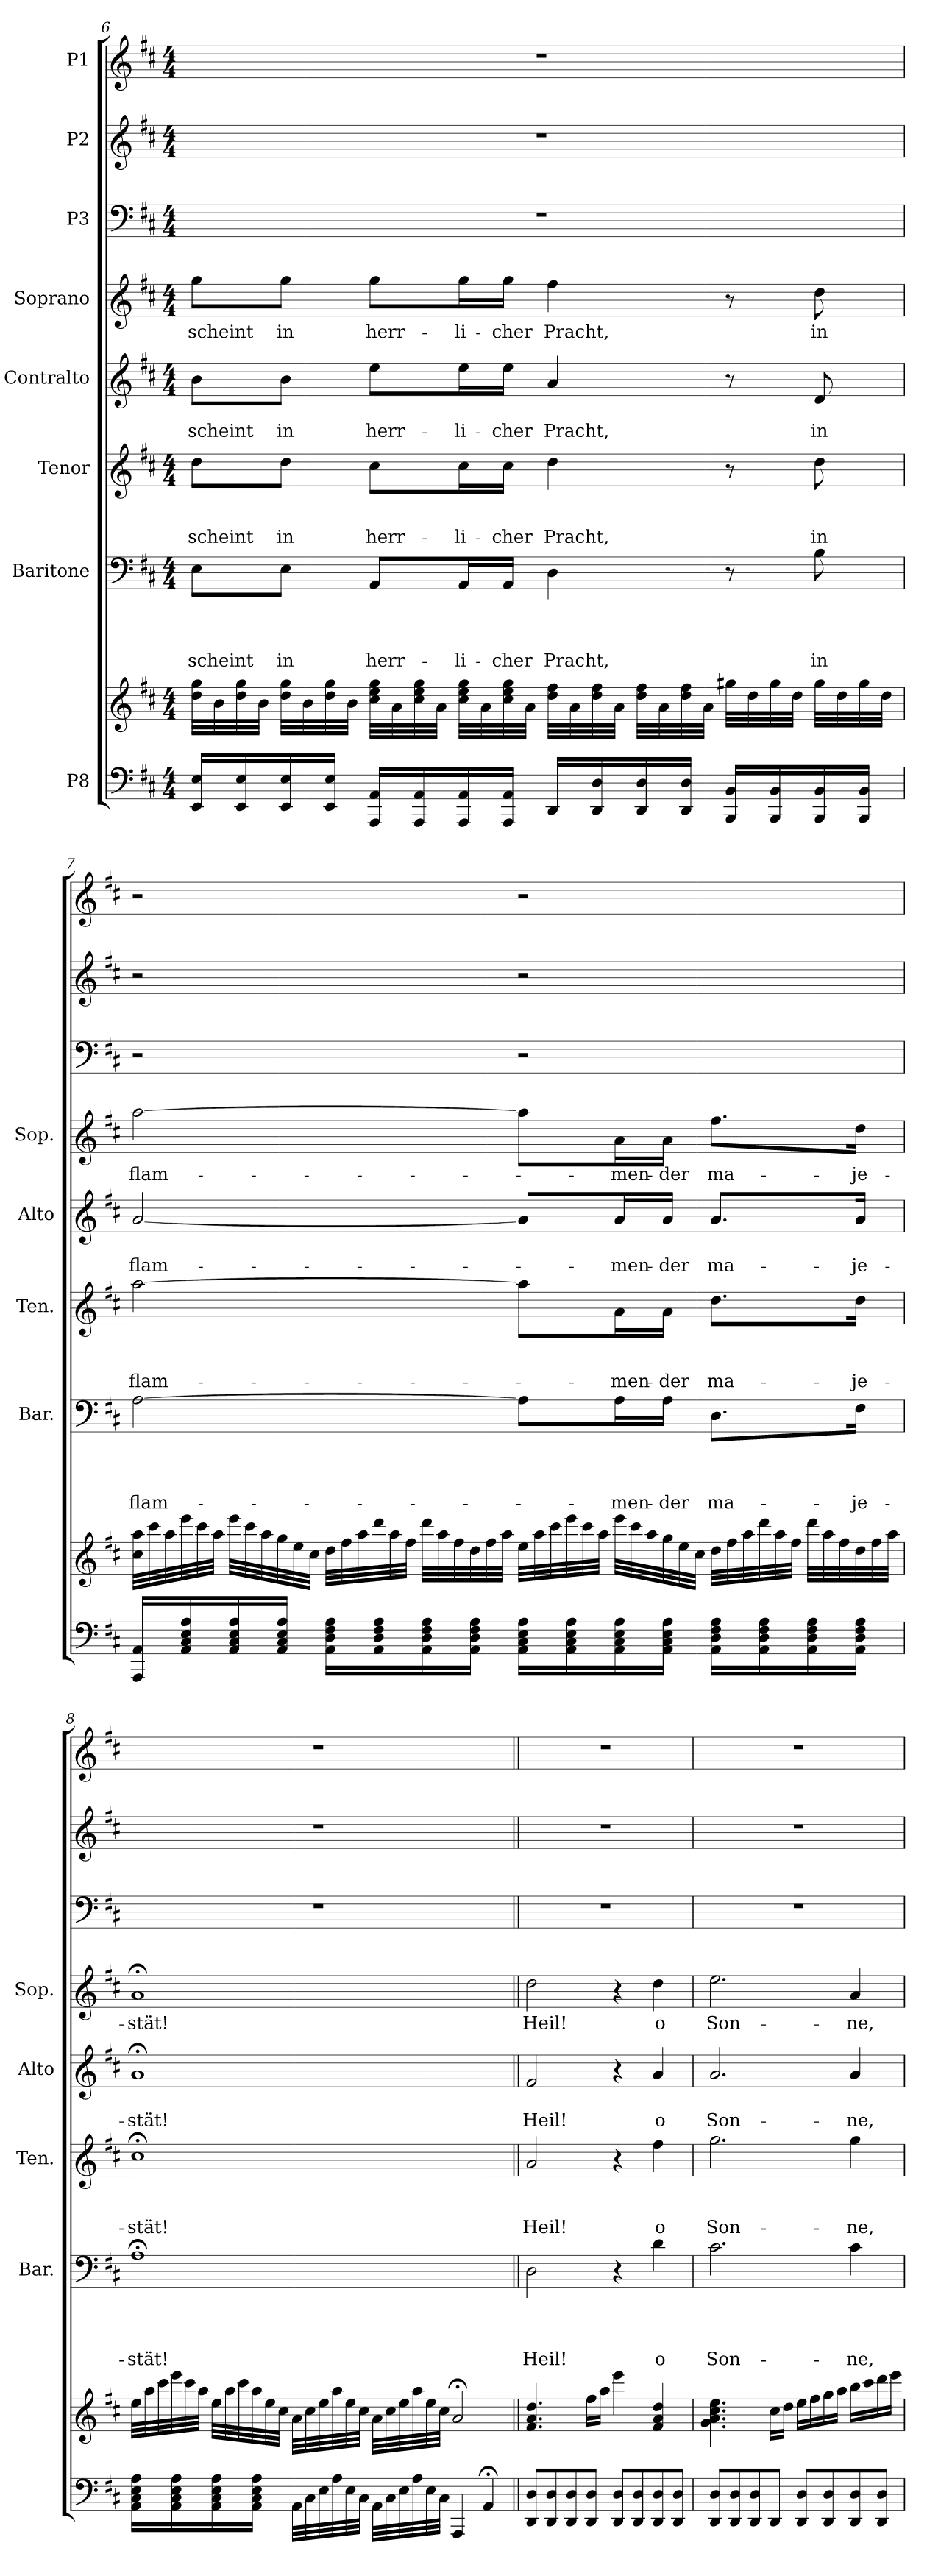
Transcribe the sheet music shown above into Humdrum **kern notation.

**kern	**kern	**kern	**text	**text	**text	**text	**kern	**text	**text	**text	**kern	**text	**text	**kern	**text	**kern	**kern	**kern
*part8	*part8	*part7	*part7	*part7	*part7	*part7	*part6	*part6	*part6	*part6	*part5	*part5	*part5	*part4	*part4	*part3	*part2	*part1
*staff9	*staff8	*staff7	*staff7	*staff7	*staff7	*staff7	*staff6	*staff6	*staff6	*staff6	*staff5	*staff5	*staff5	*staff4	*staff4	*staff3	*staff2	*staff1
*I"P8	*	*I"Baritone	*	*	*	*	*I"Tenor	*	*	*	*I"Contralto	*	*	*I"Soprano	*	*I"P3	*I"P2	*I"P1
*	*	*I'Bar.	*	*	*	*	*I'Ten.	*	*	*	*I'Alto	*	*	*I'Sop.	*	*	*	*
!!LO:PB:g=z
*clefF4	*clefG2	*clefF4	*	*	*	*	*clefG2	*	*	*	*clefG2	*	*	*clefG2	*	*clefF4	*clefG2	*clefG2
*	*	*	*	*	*	*	*ITrd7c12	*	*	*	*	*	*	*	*	*	*ITrd7c12	*
*k[f#c#]	*k[f#c#]	*k[f#c#]	*	*	*	*	*k[f#c#]	*	*	*	*k[f#c#]	*	*	*k[f#c#]	*	*k[f#c#]	*k[f#c#]	*k[f#c#]
*D:	*D:	*D:	*	*	*	*	*D:	*	*	*	*D:	*	*	*D:	*	*D:	*D:	*D:
*M4/4	*M4/4	*M4/4	*	*	*	*	*M4/4	*	*	*	*M4/4	*	*	*M4/4	*	*M4/4	*M4/4	*M4/4
=6	=6	=6	=6	=6	=6	=6	=6	=6	=6	=6	=6	=6	=6	=6	=6	=6	=6	=6
*^	*^	*	*	*	*	*	*	*	*	*	*	*	*	*	*	*	*	*
*	*	*	*^	*	*	*	*	*	*	*	*	*	*	*	*	*	*	*	*	*
!	!	!	!	!	!	!	!	!	!LO:LY:b	!	!	!	!LO:LY:b	!	!	!LO:LY:b	!	!LO:LY:b	!	!	!
16EE/ 16E/LL	1ryy	1ryy	1ryy	32dd\ 32gg\LLL	8E\L	.	.	.	scheint	8d\L	.	.	scheint	8b\L	.	scheint	8gg\L	scheint	1r	1r	1r
.	.	.	.	32b\	.	.	.	.	.	.	.	.	.	.	.	.	.	.	.	.	.
16EE/ 16E/	.	.	.	32dd\ 32gg\	.	.	.	.	.	.	.	.	.	.	.	.	.	.	.	.	.
.	.	.	.	32b\JJJ	.	.	.	.	.	.	.	.	.	.	.	.	.	.	.	.	.
!	!	!	!	!	!	!	!	!	!LO:LY:b	!	!	!	!LO:LY:b	!	!	!LO:LY:b	!	!LO:LY:b	!	!	!
16EE/ 16E/	.	.	.	32dd\ 32gg\LLL	8E\J	.	.	.	in	8d\J	.	.	in	8b\J	.	in	8gg\J	in	.	.	.
.	.	.	.	32b\	.	.	.	.	.	.	.	.	.	.	.	.	.	.	.	.	.
16EE/ 16E/JJ	.	.	.	32dd\ 32gg\	.	.	.	.	.	.	.	.	.	.	.	.	.	.	.	.	.
.	.	.	.	32b\JJJ	.	.	.	.	.	.	.	.	.	.	.	.	.	.	.	.	.
!	!	!	!	!	!	!	!	!	!LO:LY:b	!	!	!	!LO:LY:b	!	!	!LO:LY:b	!	!LO:LY:b	!	!	!
16AAA/ 16AA/LL	.	.	.	32cc#\ 32ee\ 32gg\LLL	8AA/L	.	.	.	herr-	8c#\L	.	.	herr-	8ee\L	.	herr-	8gg\L	herr-	.	.	.
.	.	.	.	32a\	.	.	.	.	.	.	.	.	.	.	.	.	.	.	.	.	.
16AAA/ 16AA/	.	.	.	32cc#\ 32ee\ 32gg\	.	.	.	.	.	.	.	.	.	.	.	.	.	.	.	.	.
.	.	.	.	32a\JJJ	.	.	.	.	.	.	.	.	.	.	.	.	.	.	.	.	.
!	!	!	!	!	!	!	!	!	!LO:LY:b	!	!	!	!LO:LY:b	!	!	!LO:LY:b	!	!LO:LY:b	!	!	!
16AAA/ 16AA/	.	.	.	32cc#\ 32ee\ 32gg\LLL	16AA/L	.	.	.	-li-	16c#\L	.	.	-li-	16ee\L	.	-li-	16gg\L	-li-	.	.	.
.	.	.	.	32a\	.	.	.	.	.	.	.	.	.	.	.	.	.	.	.	.	.
!	!	!	!	!	!	!	!	!	!LO:LY:b	!	!	!	!LO:LY:b	!	!	!LO:LY:b	!	!LO:LY:b	!	!	!
16AAA/ 16AA/JJ	.	.	.	32cc#\ 32ee\ 32gg\	16AA/JJ	.	.	.	-cher	16c#\JJ	.	.	-cher	16ee\JJ	.	-cher	16gg\JJ	-cher	.	.	.
.	.	.	.	32a\JJJ	.	.	.	.	.	.	.	.	.	.	.	.	.	.	.	.	.
!	!	!	!	!	!	!	!	!	!LO:LY:b	!	!	!	!LO:LY:b	!	!	!LO:LY:b	!	!LO:LY:b	!	!	!
16DD/LL	.	.	.	32dd\ 32ff#\LLL	4D\	.	.	.	Pracht,	4d\	.	.	Pracht,	4a/	.	Pracht,	4ff#\	Pracht,	.	.	.
.	.	.	.	32a\	.	.	.	.	.	.	.	.	.	.	.	.	.	.	.	.	.
16DD/ 16D/	.	.	.	32dd\ 32ff#\	.	.	.	.	.	.	.	.	.	.	.	.	.	.	.	.	.
.	.	.	.	32a\JJJ	.	.	.	.	.	.	.	.	.	.	.	.	.	.	.	.	.
16DD/ 16D/	.	.	.	32dd\ 32ff#\LLL	.	.	.	.	.	.	.	.	.	.	.	.	.	.	.	.	.
.	.	.	.	32a\	.	.	.	.	.	.	.	.	.	.	.	.	.	.	.	.	.
16DD/ 16D/JJ	.	.	.	32dd\ 32ff#\	.	.	.	.	.	.	.	.	.	.	.	.	.	.	.	.	.
.	.	.	.	32a\JJJ	.	.	.	.	.	.	.	.	.	.	.	.	.	.	.	.	.
16BBB/ 16BB/LL	.	.	.	32gg#X\LLL	8r	.	.	.	.	8r	.	.	.	8r	.	.	8r	.	.	.	.
.	.	.	.	32dd\	.	.	.	.	.	.	.	.	.	.	.	.	.	.	.	.	.
16BBB/ 16BB/	.	.	.	32gg#\	.	.	.	.	.	.	.	.	.	.	.	.	.	.	.	.	.
.	.	.	.	32dd\JJJ	.	.	.	.	.	.	.	.	.	.	.	.	.	.	.	.	.
!	!	!	!	!	!	!	!	!	!LO:LY:b	!	!	!	!LO:LY:b	!	!	!LO:LY:b	!	!LO:LY:b	!	!	!
16BBB/ 16BB/	.	.	.	32gg#\LLL	8B\	.	.	.	in	8d\	.	.	in	8d/	.	in	8dd\	in	.	.	.
.	.	.	.	32dd\	.	.	.	.	.	.	.	.	.	.	.	.	.	.	.	.	.
16BBB/ 16BB/JJ	.	.	.	32gg#\	.	.	.	.	.	.	.	.	.	.	.	.	.	.	.	.	.
.	.	.	.	32dd\JJJ	.	.	.	.	.	.	.	.	.	.	.	.	.	.	.	.	.
!!LO:PB:g=z
=7	=7	=7	=7	=7	=7	=7	=7	=7	=7	=7	=7	=7	=7	=7	=7	=7	=7	=7	=7	=7	=7
*	*	*	*	*Xtuplet	*	*	*	*	*	*	*	*	*	*	*	*	*	*	*	*	*
!	!	!	!	!	!	!	!	!	!LO:LY:b	!	!	!	!LO:LY:b	!	!	!LO:LY:b	!	!LO:LY:b	!	!	!
16AAA/ 16AA/LL	1ryy	1ryy	1ryy	48cc#\ 48aa\LLL	[>2A\	.	.	.	flam-	[>2a\	.	.	flam-	[<2a/	.	flam-	[>2aa\	flam-	2r	2r	2r
.	.	.	.	48ccc#\	.	.	.	.	.	.	.	.	.	.	.	.	.	.	.	.	.
.	.	.	.	48aa\	.	.	.	.	.	.	.	.	.	.	.	.	.	.	.	.	.
16AA/ 16C#/ 16E/ 16A/	.	.	.	48eee\	.	.	.	.	.	.	.	.	.	.	.	.	.	.	.	.	.
.	.	.	.	48ccc#\	.	.	.	.	.	.	.	.	.	.	.	.	.	.	.	.	.
.	.	.	.	48aa\JJJ	.	.	.	.	.	.	.	.	.	.	.	.	.	.	.	.	.
16AA/ 16C#/ 16E/ 16A/	.	.	.	48eee\LLL	.	.	.	.	.	.	.	.	.	.	.	.	.	.	.	.	.
.	.	.	.	48ccc#\	.	.	.	.	.	.	.	.	.	.	.	.	.	.	.	.	.
.	.	.	.	48aa\	.	.	.	.	.	.	.	.	.	.	.	.	.	.	.	.	.
16AA/ 16C#/ 16E/ 16A/JJ	.	.	.	48gg\	.	.	.	.	.	.	.	.	.	.	.	.	.	.	.	.	.
.	.	.	.	48ee\	.	.	.	.	.	.	.	.	.	.	.	.	.	.	.	.	.
.	.	.	.	48cc#\JJJ	.	.	.	.	.	.	.	.	.	.	.	.	.	.	.	.	.
16AA\ 16D\ 16F#\ 16A\LL	.	.	.	48dd\LLL	.	.	.	.	.	.	.	.	.	.	.	.	.	.	.	.	.
.	.	.	.	48ff#\	.	.	.	.	.	.	.	.	.	.	.	.	.	.	.	.	.
.	.	.	.	48aa\	.	.	.	.	.	.	.	.	.	.	.	.	.	.	.	.	.
16AA\ 16D\ 16F#\ 16A\	.	.	.	48ddd\	.	.	.	.	.	.	.	.	.	.	.	.	.	.	.	.	.
.	.	.	.	48aa\	.	.	.	.	.	.	.	.	.	.	.	.	.	.	.	.	.
.	.	.	.	48ff#\JJJ	.	.	.	.	.	.	.	.	.	.	.	.	.	.	.	.	.
16AA\ 16D\ 16F#\ 16A\	.	.	.	48ddd\LLL	.	.	.	.	.	.	.	.	.	.	.	.	.	.	.	.	.
.	.	.	.	48aa\	.	.	.	.	.	.	.	.	.	.	.	.	.	.	.	.	.
.	.	.	.	48ff#\	.	.	.	.	.	.	.	.	.	.	.	.	.	.	.	.	.
16AA\ 16D\ 16F#\ 16A\JJ	.	.	.	48dd\	.	.	.	.	.	.	.	.	.	.	.	.	.	.	.	.	.
.	.	.	.	48ff#\	.	.	.	.	.	.	.	.	.	.	.	.	.	.	.	.	.
.	.	.	.	48aa\JJJ	.	.	.	.	.	.	.	.	.	.	.	.	.	.	.	.	.
16AA\ 16C#\ 16E\ 16A\LL	.	.	.	48ee\LLL	8A\L]	.	.	.	.	8a\L]	.	.	.	8a/L]	.	.	8aa\L]	.	2r	2r	2r
.	.	.	.	48aa\	.	.	.	.	.	.	.	.	.	.	.	.	.	.	.	.	.
.	.	.	.	48ccc#\	.	.	.	.	.	.	.	.	.	.	.	.	.	.	.	.	.
16AA\ 16C#\ 16E\ 16A\	.	.	.	48eee\	.	.	.	.	.	.	.	.	.	.	.	.	.	.	.	.	.
.	.	.	.	48ccc#\	.	.	.	.	.	.	.	.	.	.	.	.	.	.	.	.	.
.	.	.	.	48aa\JJJ	.	.	.	.	.	.	.	.	.	.	.	.	.	.	.	.	.
!	!	!	!	!	!	!	!	!	!LO:LY:b	!	!	!	!LO:LY:b	!	!	!LO:LY:b	!	!LO:LY:b	!	!	!
16AA\ 16C#\ 16E\ 16A\	.	.	.	48eee\LLL	16A\L	.	.	.	-men-	16A\L	.	.	-men-	16a/L	.	-men-	16a\L	-men-	.	.	.
.	.	.	.	48ccc#\	.	.	.	.	.	.	.	.	.	.	.	.	.	.	.	.	.
.	.	.	.	48aa\	.	.	.	.	.	.	.	.	.	.	.	.	.	.	.	.	.
!	!	!	!	!	!	!	!	!	!LO:LY:b	!	!	!	!LO:LY:b	!	!	!LO:LY:b	!	!LO:LY:b	!	!	!
16AA\ 16C#\ 16E\ 16A\JJ	.	.	.	48gg\	16A\JJ	.	.	.	-der	16A\JJ	.	.	-der	16a/JJ	.	-der	16a\JJ	-der	.	.	.
.	.	.	.	48ee\	.	.	.	.	.	.	.	.	.	.	.	.	.	.	.	.	.
.	.	.	.	48cc#\JJJ	.	.	.	.	.	.	.	.	.	.	.	.	.	.	.	.	.
!	!	!	!	!	!	!	!	!	!LO:LY:b	!	!	!	!LO:LY:b	!	!	!LO:LY:b	!	!LO:LY:b	!	!	!
16AA\ 16D\ 16F#\ 16A\LL	.	.	.	48dd\LLL	8.D\L	.	.	.	ma-	8.d\L	.	.	ma-	8.a/L	.	ma-	8.ff#\L	ma-	.	.	.
.	.	.	.	48ff#\	.	.	.	.	.	.	.	.	.	.	.	.	.	.	.	.	.
.	.	.	.	48aa\	.	.	.	.	.	.	.	.	.	.	.	.	.	.	.	.	.
16AA\ 16D\ 16F#\ 16A\	.	.	.	48ddd\	.	.	.	.	.	.	.	.	.	.	.	.	.	.	.	.	.
.	.	.	.	48aa\	.	.	.	.	.	.	.	.	.	.	.	.	.	.	.	.	.
.	.	.	.	48ff#\JJJ	.	.	.	.	.	.	.	.	.	.	.	.	.	.	.	.	.
16AA\ 16D\ 16F#\ 16A\	.	.	.	48ddd\LLL	.	.	.	.	.	.	.	.	.	.	.	.	.	.	.	.	.
.	.	.	.	48aa\	.	.	.	.	.	.	.	.	.	.	.	.	.	.	.	.	.
.	.	.	.	48ff#\	.	.	.	.	.	.	.	.	.	.	.	.	.	.	.	.	.
!	!	!	!	!	!	!	!	!	!LO:LY:b	!	!	!	!LO:LY:b	!	!	!LO:LY:b	!	!LO:LY:b	!	!	!
16AA\ 16D\ 16F#\ 16A\JJ	.	.	.	48dd\	16F#\Jk	.	.	.	-je-	16d\Jk	.	.	-je-	16a/Jk	.	-je-	16dd\Jk	-je-	.	.	.
.	.	.	.	48ff#\	.	.	.	.	.	.	.	.	.	.	.	.	.	.	.	.	.
.	.	.	.	48aa\JJJ	.	.	.	.	.	.	.	.	.	.	.	.	.	.	.	.	.
!!LO:PB:g=z
=8	=8	=8	=8	=8	=8	=8	=8	=8	=8	=8	=8	=8	=8	=8	=8	=8	=8	=8	=8	=8	=8
!	!	!	!	!	!	!	!	!	!LO:LY:b	!	!	!	!LO:LY:b	!	!	!LO:LY:b	!	!LO:LY:b	!	!	!
16AA\ 16C#\ 16E\ 16A\LL	1ryy	1ryy	1ryy	48ee\LLL	1A;<	.	.	.	-stät!	1c#;<	.	.	-stät!	1a;	.	-stät!	1a;	-stät!	1r	1r	1r
.	.	.	.	48aa\	.	.	.	.	.	.	.	.	.	.	.	.	.	.	.	.	.
.	.	.	.	48ccc#\	.	.	.	.	.	.	.	.	.	.	.	.	.	.	.	.	.
16AA\ 16C#\ 16E\ 16A\	.	.	.	48eee\	.	.	.	.	.	.	.	.	.	.	.	.	.	.	.	.	.
.	.	.	.	48ccc#\	.	.	.	.	.	.	.	.	.	.	.	.	.	.	.	.	.
.	.	.	.	48aa\JJJ	.	.	.	.	.	.	.	.	.	.	.	.	.	.	.	.	.
16AA\ 16C#\ 16E\ 16A\	.	.	.	48ee\LLL	.	.	.	.	.	.	.	.	.	.	.	.	.	.	.	.	.
.	.	.	.	48aa\	.	.	.	.	.	.	.	.	.	.	.	.	.	.	.	.	.
.	.	.	.	48ccc#\	.	.	.	.	.	.	.	.	.	.	.	.	.	.	.	.	.
16AA\ 16C#\ 16E\ 16A\JJ	.	.	.	48aa\	.	.	.	.	.	.	.	.	.	.	.	.	.	.	.	.	.
.	.	.	.	48ee\	.	.	.	.	.	.	.	.	.	.	.	.	.	.	.	.	.
.	.	.	.	48cc#\JJJ	.	.	.	.	.	.	.	.	.	.	.	.	.	.	.	.	.
*Xtuplet	*	*	*	*	*	*	*	*	*	*	*	*	*	*	*	*	*	*	*	*	*
48AA\LLL	.	.	.	48a\LLL	.	.	.	.	.	.	.	.	.	.	.	.	.	.	.	.	.
48C#\	.	.	.	48cc#\	.	.	.	.	.	.	.	.	.	.	.	.	.	.	.	.	.
48E\	.	.	.	48ee\	.	.	.	.	.	.	.	.	.	.	.	.	.	.	.	.	.
48A\	.	.	.	48aa\	.	.	.	.	.	.	.	.	.	.	.	.	.	.	.	.	.
48E\	.	.	.	48ee\	.	.	.	.	.	.	.	.	.	.	.	.	.	.	.	.	.
48C#\JJJ	.	.	.	48cc#\JJJ	.	.	.	.	.	.	.	.	.	.	.	.	.	.	.	.	.
48AA\LLL	.	.	.	48a\LLL	.	.	.	.	.	.	.	.	.	.	.	.	.	.	.	.	.
48C#\	.	.	.	48cc#\	.	.	.	.	.	.	.	.	.	.	.	.	.	.	.	.	.
48E\	.	.	.	48ee\	.	.	.	.	.	.	.	.	.	.	.	.	.	.	.	.	.
48A\	.	.	.	48aa\	.	.	.	.	.	.	.	.	.	.	.	.	.	.	.	.	.
48E\	.	.	.	48ee\	.	.	.	.	.	.	.	.	.	.	.	.	.	.	.	.	.
48C#\JJJ	.	.	.	48cc#\JJJ	.	.	.	.	.	.	.	.	.	.	.	.	.	.	.	.	.
4AAA/	.	.	.	2a;</	.	.	.	.	.	.	.	.	.	.	.	.	.	.	.	.	.
4AA;</	.	.	.	.	.	.	.	.	.	.	.	.	.	.	.	.	.	.	.	.	.
=9||	=9||	=9||	=9||	=9||	=9||	=9||	=9||	=9||	=9||	=9||	=9||	=9||	=9||	=9||	=9||	=9||	=9||	=9||	=9||	=9||	=9||
*	*	*MM120	*	*	*MM120	*	*	*	*	*MM120	*	*	*	*MM120	*	*	*MM120	*	*MM120	*MM120	*MM120
!	!	!	!	!	!	!	!	!	!LO:LY:b	!	!	!	!LO:LY:b	!	!	!LO:LY:b	!	!LO:LY:b	!	!	!
8DD/ 8D/L	1ryy	1ryy	1ryy	4.f#/ 4.a/ 4.dd/	2D\	.	.	.	Heil!	2A/	.	.	Heil!	2f#/	.	Heil!	2dd\	Heil!	1r	1r	1r
8DD/ 8D/	.	.	.	.	.	.	.	.	.	.	.	.	.	.	.	.	.	.	.	.	.
8DD/ 8D/	.	.	.	.	.	.	.	.	.	.	.	.	.	.	.	.	.	.	.	.	.
8DD/ 8D/J	.	.	.	16ff#\LL	.	.	.	.	.	.	.	.	.	.	.	.	.	.	.	.	.
.	.	.	.	16aa\JJ	.	.	.	.	.	.	.	.	.	.	.	.	.	.	.	.	.
8DD/ 8D/L	.	.	.	4eee\	4r	.	.	.	.	4r	.	.	.	4r	.	.	4r	.	.	.	.
8DD/ 8D/	.	.	.	.	.	.	.	.	.	.	.	.	.	.	.	.	.	.	.	.	.
!	!	!	!	!	!	!	!	!	!LO:LY:b	!	!	!	!LO:LY:b	!	!	!LO:LY:b	!	!LO:LY:b	!	!	!
8DD/ 8D/	.	.	.	4f#/ 4a/ 4dd/	4d\	.	.	.	o	4f#\	.	.	o	4a/	.	o	4dd\	o	.	.	.
8DD/ 8D/J	.	.	.	.	.	.	.	.	.	.	.	.	.	.	.	.	.	.	.	.	.
!!LO:PB:g=z
=10	=10	=10	=10	=10	=10	=10	=10	=10	=10	=10	=10	=10	=10	=10	=10	=10	=10	=10	=10	=10	=10
!	!	!	!	!	!	!	!	!	!LO:LY:b	!	!	!	!LO:LY:b	!	!	!LO:LY:b	!	!LO:LY:b	!	!	!
8DD/ 8D/L	1ryy	1ryy	1ryy	4.g\ 4.a\ 4.cc#\ 4.ee\	2.c#\	.	.	.	Son-	2.g\	.	.	Son-	2.a/	.	Son-	2.ee\	Son-	1r	1r	1r
8DD/ 8D/	.	.	.	.	.	.	.	.	.	.	.	.	.	.	.	.	.	.	.	.	.
8DD/ 8D/	.	.	.	.	.	.	.	.	.	.	.	.	.	.	.	.	.	.	.	.	.
8DD/J	.	.	.	16cc#\LL	.	.	.	.	.	.	.	.	.	.	.	.	.	.	.	.	.
.	.	.	.	16dd\JJ	.	.	.	.	.	.	.	.	.	.	.	.	.	.	.	.	.
8DD/ 8D/L	.	.	.	16ee\LL	.	.	.	.	.	.	.	.	.	.	.	.	.	.	.	.	.
.	.	.	.	16ff#\	.	.	.	.	.	.	.	.	.	.	.	.	.	.	.	.	.
8DD/ 8D/	.	.	.	16gg\	.	.	.	.	.	.	.	.	.	.	.	.	.	.	.	.	.
.	.	.	.	16aa\JJ	.	.	.	.	.	.	.	.	.	.	.	.	.	.	.	.	.
!	!	!	!	!	!	!	!	!	!LO:LY:b	!	!	!	!LO:LY:b	!	!	!LO:LY:b	!	!LO:LY:b	!	!	!
8DD/ 8D/	.	.	.	16bb\LL	4c#\	.	.	.	-ne,	4g\	.	.	-ne,	4a/	.	-ne,	4a/	-ne,	.	.	.
.	.	.	.	16ccc#\	.	.	.	.	.	.	.	.	.	.	.	.	.	.	.	.	.
8DD/ 8D/J	.	.	.	16ddd\	.	.	.	.	.	.	.	.	.	.	.	.	.	.	.	.	.
.	.	.	.	16eee\JJ	.	.	.	.	.	.	.	.	.	.	.	.	.	.	.	.	.
*v	*v	*	*	*	*	*	*	*	*	*	*	*	*	*	*	*	*	*	*	*	*
*	*v	*v	*v	*	*	*	*	*	*	*	*	*	*	*	*	*	*	*	*	*
=	=	=	=	=	=	=	=	=	=	=	=	=	=	=	=	=	=	=
*-	*-	*-	*-	*-	*-	*-	*-	*-	*-	*-	*-	*-	*-	*-	*-	*-	*-	*-
